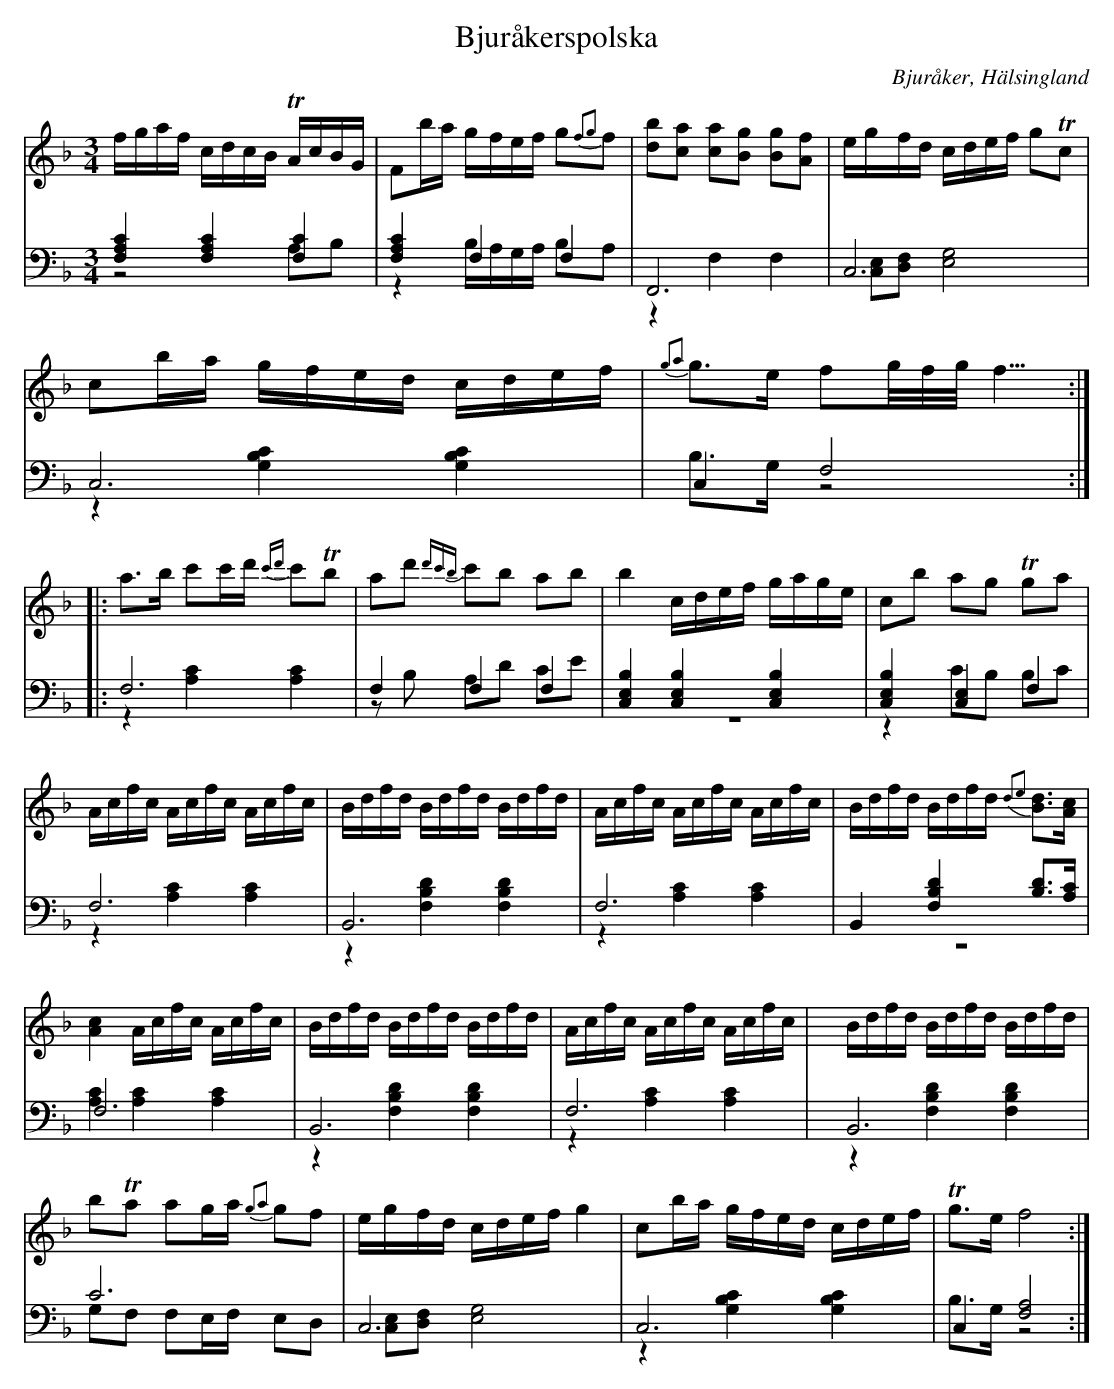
X:1
T: Bjuråkerspolska
O: Bjuråker, Hälsingland
M: 3/4
L: 1/16
K: F
V:1
V:2
V:3 merge
V:1
fgaf cdcB TAcBG|F2ba gfef g2{f2g2}f2|[d2b2][c2a2] [c2a2][B2g2] [B2g2][A2f2] |egfd cdef g2Tc2|
c2ba gfed cdef|{g2a2}g2>e2 f2g/f/g/f9/2:|
|:a2>b2 c'2c'd' {c'd'}c'2Tb2|a2d'2 {d'4/3c'4/3b4/3}c'2b2 a2b2|b4 cdef gage|c2b2 a2g2 Tg2a2|
Acfc Acfc Acfc|Bdfd Bdfd Bdfd|Acfc Acfc Acfc|Bdfd Bdfd {d2e2}[B2d2]>[A2c2]|
[A4c4] Acfc Acfc|Bdfd Bdfd Bdfd|Acfc Acfc Acfc|Bdfd Bdfd Bdfd|
b2Ta2 a2ga {g2a2}g2f2|egfd cdef g4|c2ba gfed cdef|Tg2>e2 f8:|
V:2 clef=bass
[F,4A,4C4] [F,4A,4C4] [F,4C4]|[F,4A,4C4] F,4 F,4|F,,12|C,12|
C,12|C,4 F,8:|
|:F,12|F,4 F,4 F,4|[C,4E,4B,4] [C,4E,4B,4] [C,4E,4B,4]|[C,4E,4B,4] [C,4E,4] F,4|
F,12|B,,12|F,12|B,,4 [F,4B,4D4] [B,2D2]>[A,2C2]|
F,12|B,,12|F,12|B,,12|
C12|C,12|C,12|C,4 [F,8A,8]:|
V:3 clef=bass
z8 A,2B,2|z4 B,A,G,A, B,2A,2|z4 F,4 F,4|[C,2E,2][D,2F,2] [E,8G,8]|
z4 [G,4B,4C4] [G,4B,4C4]|B,2>G,2 z8:|
|:z4 [A,4C4] [A,4C4]|z2B,2 A,2D2 C2E2|z12|z4 C2B,2 B,2C2|
z4 [A,4C4] [A,4C4]|z4 [F,4B,4D4] [F,4B,4D4]|z4 [A,4C4] [A,4C4]|z12|
[A,4C4] [A,4C4] [A,4C4]|z4 [F,4B,4D4] [F,4B,4D4]|z4 [A,4C4] [A,4C4]|
|z4 [F,4B,4D4] [F,4B,4D4]|G,2F,2 F,2E,F, E,2D,2|[C,2E,2][D,2F,2] [E,8G,8]|z4 [G,4B,4C4] [G,4B,4C4]|B,2>G,2 z8:|
